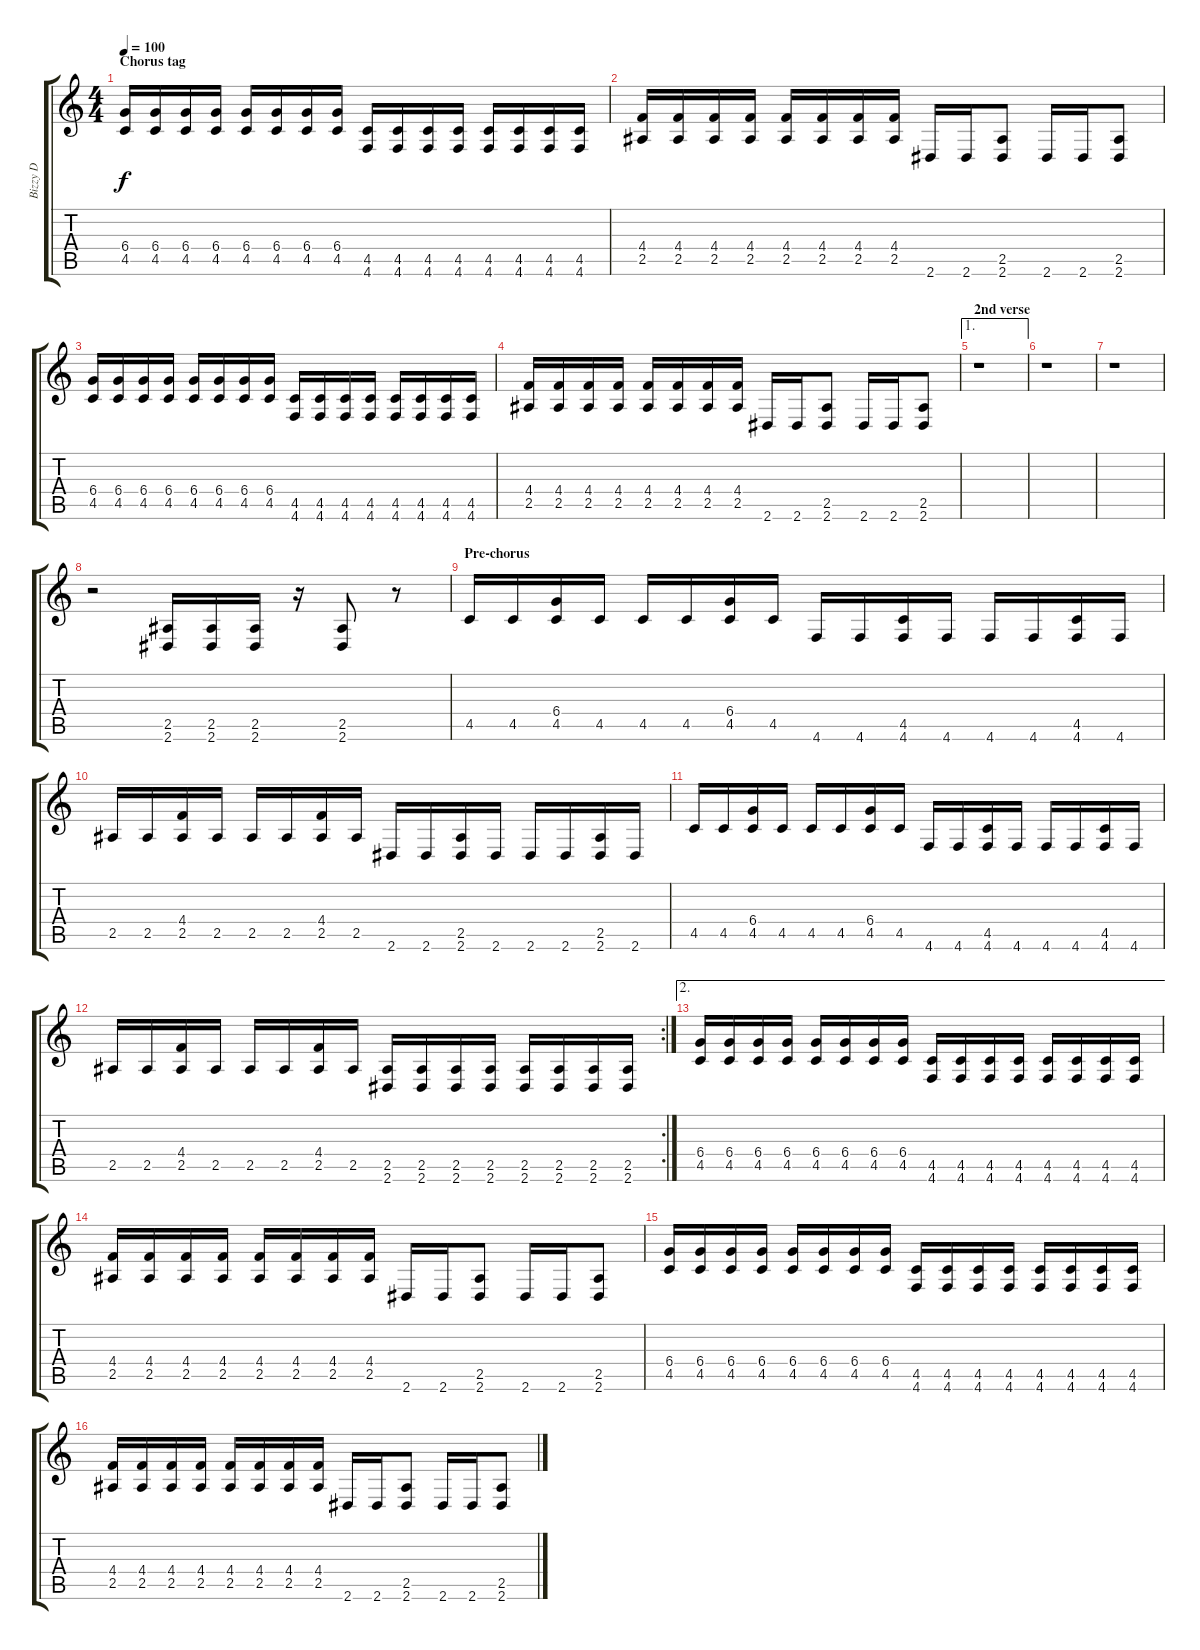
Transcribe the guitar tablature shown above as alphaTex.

\track ("Bizzy D" "Bizzy D") {instrument distortionguitar}
\staff {score tabs}
\tuning (Eb4 Bb3 Gb3 Db3 Ab2 Db2) {hide}
\ts (4 4)
\section ("" "Chorus tag")
\tempo 100
\clef g2
\ks c
(6.4 4.5).16{dy f} (6.4 4.5).16 (6.4 4.5).16 (6.4 4.5).16 (6.4 4.5).16 (6.4 4.5).16 (6.4 4.5).16 (6.4 4.5).16 (4.5 4.6).16 (4.5 4.6).16 (4.5 4.6).16 (4.5 4.6).16 (4.5 4.6).16 (4.5 4.6).16 (4.5 4.6).16 (4.5 4.6).16 |
(4.4 2.5).16 (4.4 2.5).16 (4.4 2.5).16 (4.4 2.5).16 (4.4 2.5).16 (4.4 2.5).16 (4.4 2.5).16 (4.4 2.5).16 2.6.16 2.6.16 (2.5 2.6).8 2.6.16 2.6.16 (2.5 2.6).8 |
(6.4 4.5).16 (6.4 4.5).16 (6.4 4.5).16 (6.4 4.5).16 (6.4 4.5).16 (6.4 4.5).16 (6.4 4.5).16 (6.4 4.5).16 (4.5 4.6).16 (4.5 4.6).16 (4.5 4.6).16 (4.5 4.6).16 (4.5 4.6).16 (4.5 4.6).16 (4.5 4.6).16 (4.5 4.6).16 |
(4.4 2.5).16 (4.4 2.5).16 (4.4 2.5).16 (4.4 2.5).16 (4.4 2.5).16 (4.4 2.5).16 (4.4 2.5).16 (4.4 2.5).16 2.6.16 2.6.16 (2.5 2.6).8 2.6.16 2.6.16 (2.5 2.6).8 |
\ae 1
\section ("" "2nd verse")
r.1 |
r.1 |
r.1 |
r.2 (2.5 2.6).16 (2.5 2.6).16 (2.5 2.6).16 r.16 (2.5 2.6).8 r.8 |
\section ("" "Pre-chorus")
4.5.16 4.5.16 (6.4 4.5).16 4.5.16 4.5.16 4.5.16 (6.4 4.5).16 4.5.16 4.6.16 4.6.16 (4.5 4.6).16 4.6.16 4.6.16 4.6.16 (4.5 4.6).16 4.6.16 |
2.5.16 2.5.16 (4.4 2.5).16 2.5.16 2.5.16 2.5.16 (4.4 2.5).16 2.5.16 2.6.16 2.6.16 (2.5 2.6).16 2.6.16 2.6.16 2.6.16 (2.5 2.6).16 2.6.16 |
4.5.16 4.5.16 (6.4 4.5).16 4.5.16 4.5.16 4.5.16 (6.4 4.5).16 4.5.16 4.6.16 4.6.16 (4.5 4.6).16 4.6.16 4.6.16 4.6.16 (4.5 4.6).16 4.6.16 |
\rc 2
2.5.16 2.5.16 (4.4 2.5).16 2.5.16 2.5.16 2.5.16 (4.4 2.5).16 2.5.16 (2.5 2.6).16 (2.5 2.6).16 (2.5 2.6).16 (2.5 2.6).16 (2.5 2.6).16 (2.5 2.6).16 (2.5 2.6).16 (2.5 2.6).16 |
\ae 2
(6.4 4.5).16 (6.4 4.5).16 (6.4 4.5).16 (6.4 4.5).16 (6.4 4.5).16 (6.4 4.5).16 (6.4 4.5).16 (6.4 4.5).16 (4.5 4.6).16 (4.5 4.6).16 (4.5 4.6).16 (4.5 4.6).16 (4.5 4.6).16 (4.5 4.6).16 (4.5 4.6).16 (4.5 4.6).16 |
(4.4 2.5).16 (4.4 2.5).16 (4.4 2.5).16 (4.4 2.5).16 (4.4 2.5).16 (4.4 2.5).16 (4.4 2.5).16 (4.4 2.5).16 2.6.16 2.6.16 (2.5 2.6).8 2.6.16 2.6.16 (2.5 2.6).8 |
(6.4 4.5).16 (6.4 4.5).16 (6.4 4.5).16 (6.4 4.5).16 (6.4 4.5).16 (6.4 4.5).16 (6.4 4.5).16 (6.4 4.5).16 (4.5 4.6).16 (4.5 4.6).16 (4.5 4.6).16 (4.5 4.6).16 (4.5 4.6).16 (4.5 4.6).16 (4.5 4.6).16 (4.5 4.6).16 |
(4.4 2.5).16 (4.4 2.5).16 (4.4 2.5).16 (4.4 2.5).16 (4.4 2.5).16 (4.4 2.5).16 (4.4 2.5).16 (4.4 2.5).16 2.6.16 2.6.16 (2.5 2.6).8 2.6.16 2.6.16 (2.5 2.6).8
